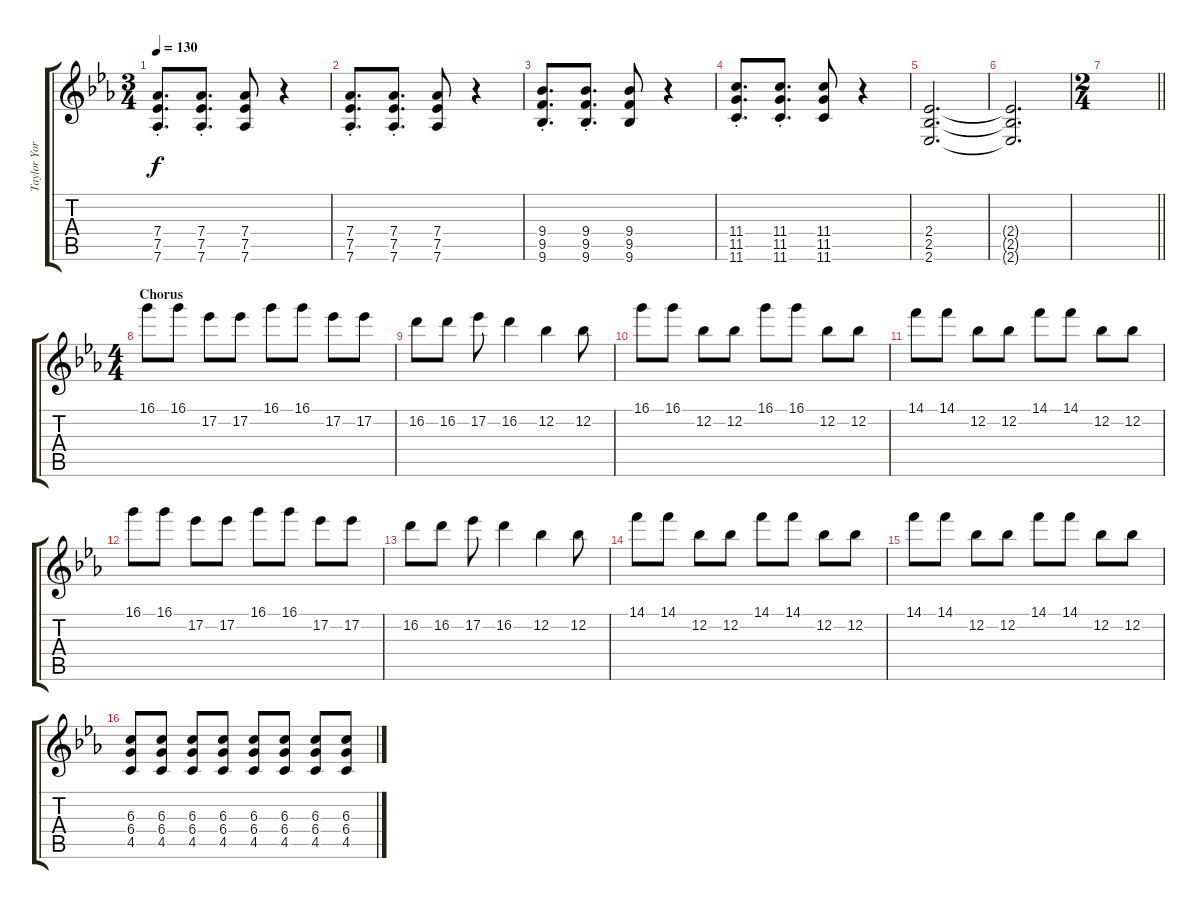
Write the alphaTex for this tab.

\track ("Taylor York (Guitar)" "Taylor Yor") {instrument overdrivenguitar}
\staff {score tabs}
\tuning (Eb4 Bb3 Gb3 Db3 Ab2 Db2) {hide}
\ts (3 4)
\tempo 130
\clef g2
\ks eb
(7.4{st} 7.5{st} 7.6{st}).8{d dy f} (7.4{st} 7.5{st} 7.6{st}).8{d} (7.4 7.5 7.6).8 r.4 |
(7.4{st} 7.5{st} 7.6{st}).8{d} (7.4{st} 7.5{st} 7.6{st}).8{d} (7.4 7.5 7.6).8 r.4 |
(9.4{st} 9.5{st} 9.6{st}).8{d} (9.4{st} 9.5{st} 9.6{st}).8{d} (9.4 9.5 9.6).8 r.4 |
(11.4{st} 11.5{st} 11.6{st}).8{d} (11.4{st} 11.5{st} 11.6{st}).8{d} (11.4 11.5 11.6).8 r.4 |
(2.4 2.5 2.6).2{d instrument overdrivenguitar} |
(2.4{t} 2.5{t} 2.6{t}).2{d} |
\ts (2 4)
\barLineRight lightlight
|
\ts (4 4)
\section ("" "Chorus")
16.1.8 16.1.8 17.2.8 17.2.8 16.1.8 16.1.8 17.2.8 17.2.8 |
16.2.8 16.2.8 17.2.8 16.2.4 12.2.4 12.2.8 |
16.1.8 16.1.8 12.2.8 12.2.8 16.1.8 16.1.8 12.2.8 12.2.8 |
14.1.8 14.1.8 12.2.8 12.2.8 14.1.8 14.1.8 12.2.8 12.2.8 |
16.1.8 16.1.8 17.2.8 17.2.8 16.1.8 16.1.8 17.2.8 17.2.8 |
16.2.8 16.2.8 17.2.8 16.2.4 12.2.4 12.2.8 |
14.1.8 14.1.8 12.2.8 12.2.8 14.1.8 14.1.8 12.2.8 12.2.8 |
14.1.8 14.1.8 12.2.8 12.2.8 14.1.8 14.1.8 12.2.8 12.2.8 |
(6.3 6.4 4.5).8 (6.3 6.4 4.5).8 (6.3 6.4 4.5).8 (6.3 6.4 4.5).8 (6.3 6.4 4.5).8 (6.3 6.4 4.5).8 (6.3 6.4 4.5).8 (6.3 6.4 4.5).8
